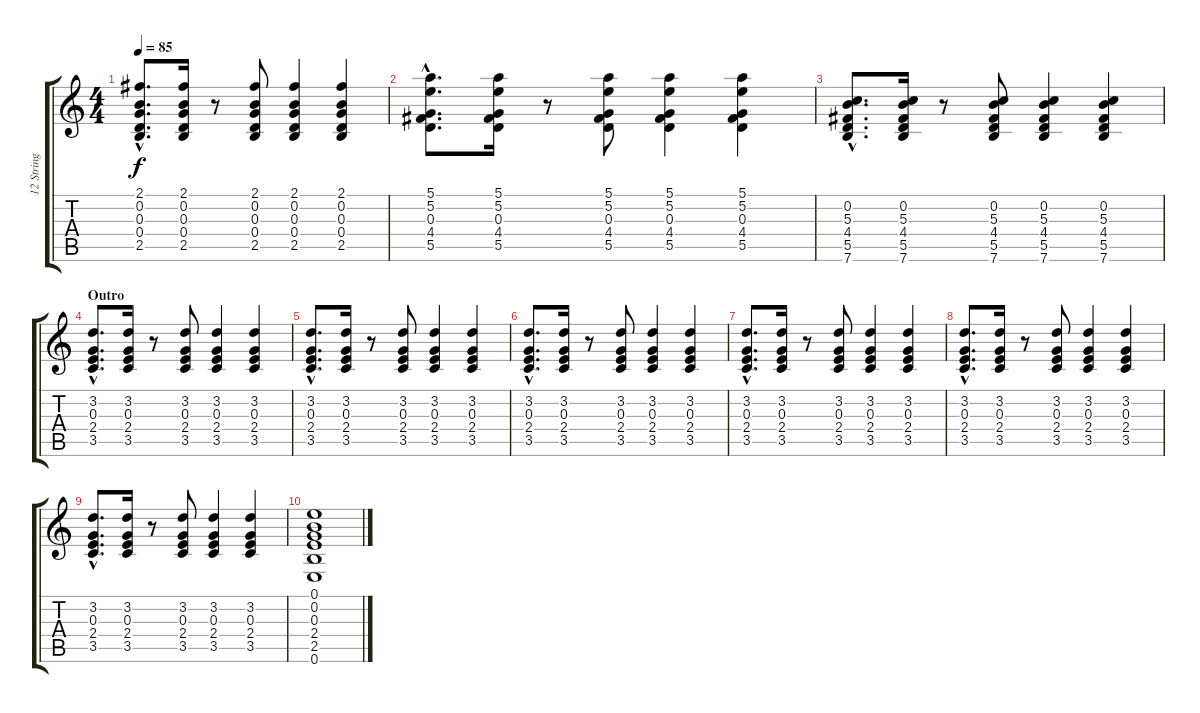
\track ("12 String Acous." "12 String ") {instrument acousticguitarsteel}
\staff {score tabs}
\tuning (E4 B3 G3 D3 A2 E2) {hide}
\ts (4 4)
\tempo 85
\clef g2
\ks c
(2.1{hac} 0.2{hac} 0.3{hac} 0.4{hac} 2.5{hac}).8{d dy f} (2.1 0.2 0.3 0.4 2.5).16 r.8 (2.1 0.2 0.3 0.4 2.5).8 (2.1 0.2 0.3 0.4 2.5).4 (2.1 0.2 0.3 0.4 2.5).4 |
(5.1{hac} 5.2{hac} 0.3{hac} 4.4{hac} 5.5{hac}).8{d} (5.1 5.2 0.3 4.4 5.5).16 r.8 (5.1 5.2 0.3 4.4 5.5).8 (5.1 5.2 0.3 4.4 5.5).4 (5.1 5.2 0.3 4.4 5.5).4 |
(0.2{hac} 5.3{hac} 4.4{hac} 5.5{hac} 7.6{hac}).8{d} (0.2 5.3 4.4 5.5 7.6).16 r.8 (0.2 5.3 4.4 5.5 7.6).8 (0.2 5.3 4.4 5.5 7.6).4 (0.2 5.3 4.4 5.5 7.6).4 |
\section ("" "Outro")
(3.2{hac} 0.3{hac} 2.4{hac} 3.5{hac}).8{d} (3.2 0.3 2.4 3.5).16 r.8 (3.2 0.3 2.4 3.5).8 (3.2 0.3 2.4 3.5).4 (3.2 0.3 2.4 3.5).4 |
(3.2{hac} 0.3{hac} 2.4{hac} 3.5{hac}).8{d} (3.2 0.3 2.4 3.5).16 r.8 (3.2 0.3 2.4 3.5).8 (3.2 0.3 2.4 3.5).4 (3.2 0.3 2.4 3.5).4 |
(3.2{hac} 0.3{hac} 2.4{hac} 3.5{hac}).8{d} (3.2 0.3 2.4 3.5).16 r.8 (3.2 0.3 2.4 3.5).8 (3.2 0.3 2.4 3.5).4 (3.2 0.3 2.4 3.5).4 |
(3.2{hac} 0.3{hac} 2.4{hac} 3.5{hac}).8{d} (3.2 0.3 2.4 3.5).16 r.8 (3.2 0.3 2.4 3.5).8 (3.2 0.3 2.4 3.5).4 (3.2 0.3 2.4 3.5).4 |
(3.2{hac} 0.3{hac} 2.4{hac} 3.5{hac}).8{d} (3.2 0.3 2.4 3.5).16 r.8 (3.2 0.3 2.4 3.5).8 (3.2 0.3 2.4 3.5).4 (3.2 0.3 2.4 3.5).4 |
(3.2{hac} 0.3{hac} 2.4{hac} 3.5{hac}).8{d} (3.2 0.3 2.4 3.5).16 r.8 (3.2 0.3 2.4 3.5).8 (3.2 0.3 2.4 3.5).4 (3.2 0.3 2.4 3.5).4 |
(0.1 0.2 0.3 2.4 2.5 0.6).1
